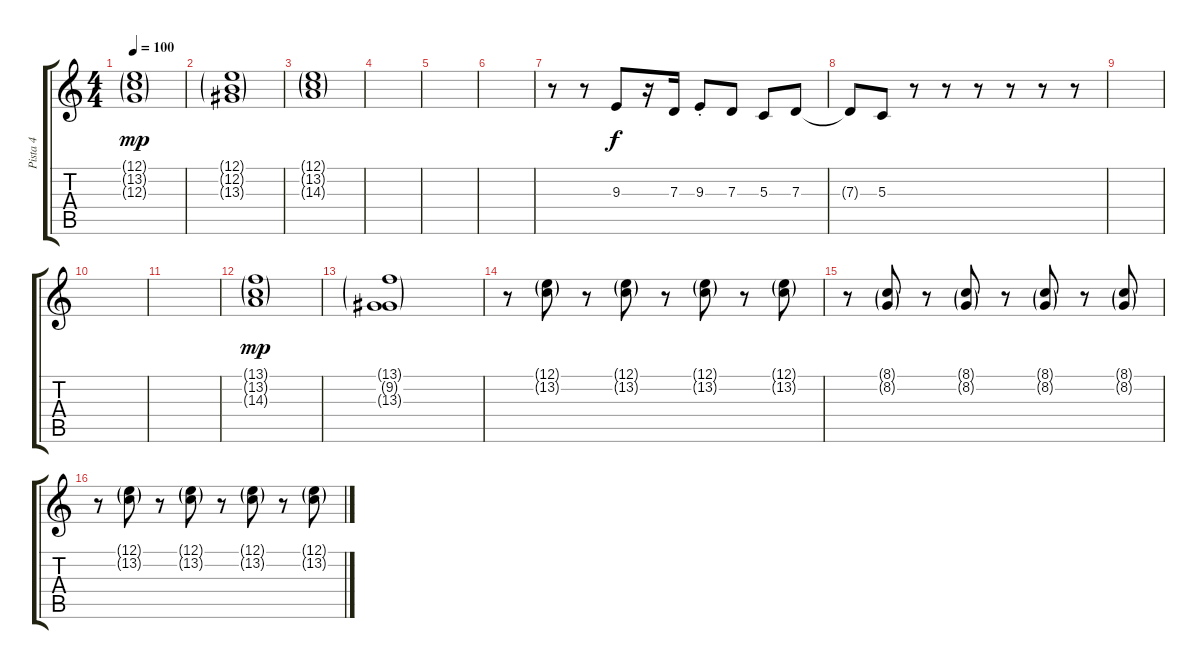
\track ("Pista 4" "Pista 4") {instrument drawbarorgan}
\staff {score tabs}
\tuning (E4 B3 G3 D3 A2 E2) {hide}
\ts (4 4)
\tempo 100
\clef g2
\ks c
(12.1{g} 13.2{g} 12.3{g}).1{dy mp} |
(12.1{g} 12.2{g} 13.3{g}).1 |
(12.1{g} 13.2{g} 14.3{g}).1 |
|
|
|
r.8 r.8 9.3.8{dy f} r.16 7.3.16 9.3{st}.8 7.3.8 5.3.8 7.3.8 |
7.3{t}.8 5.3.8 r.8 r.8 r.8 r.8 r.8 r.8 |
|
|
|
(13.1{g} 13.2{g} 14.3{g}).1{dy mp} |
(13.1{g} 9.2{g} 13.3{g}).1 |
r.8 (12.1{g} 13.2{g}).8 r.8 (12.1{g} 13.2{g}).8 r.8 (12.1{g} 13.2{g}).8 r.8 (12.1{g} 13.2{g}).8 |
r.8 (8.1{g} 8.2{g}).8 r.8 (8.1{g} 8.2{g}).8 r.8 (8.1{g} 8.2{g}).8 r.8 (8.1{g} 8.2{g}).8 |
r.8 (12.1{g} 13.2{g}).8 r.8 (12.1{g} 13.2{g}).8 r.8 (12.1{g} 13.2{g}).8 r.8 (12.1{g} 13.2{g}).8
